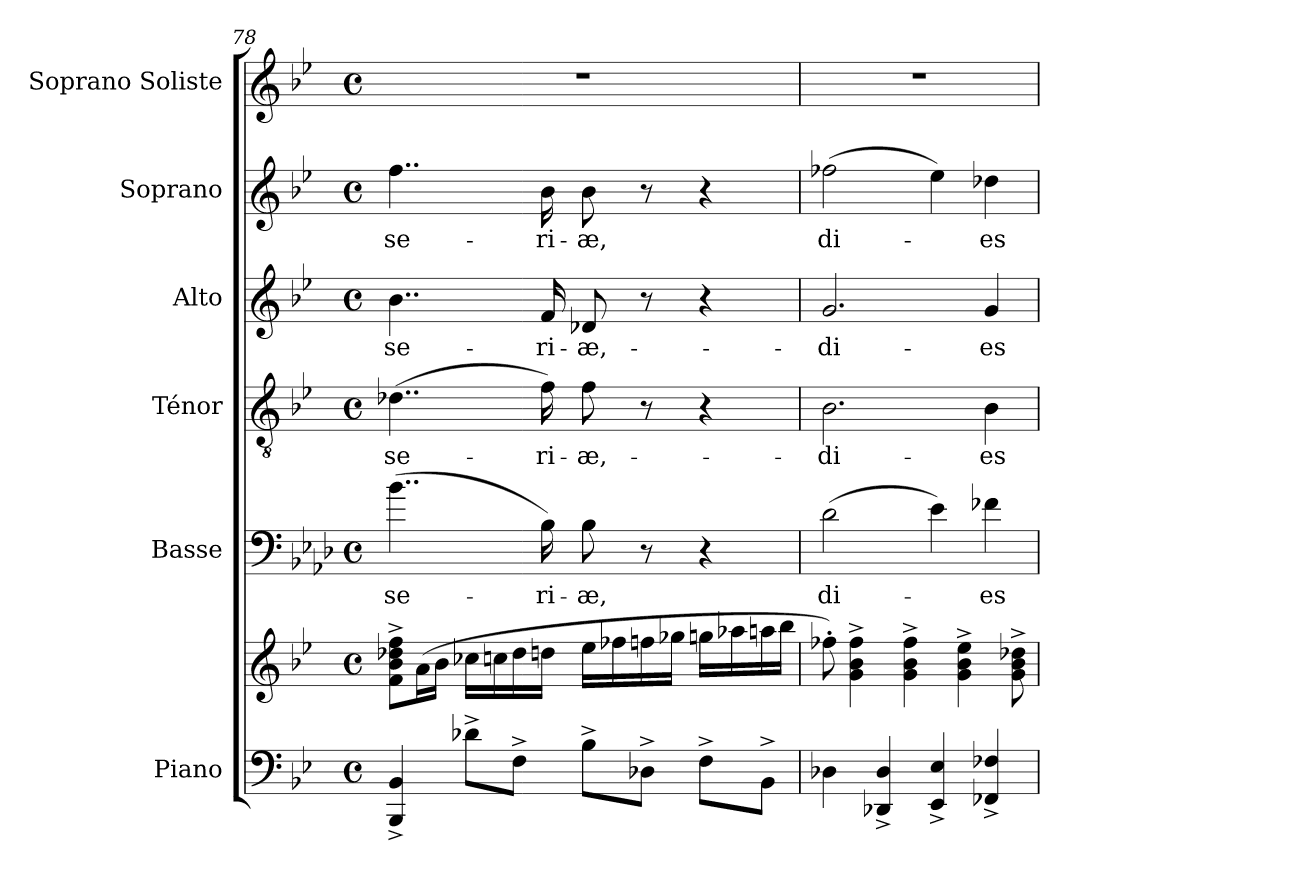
**kern	**kern	**kern	**text	**kern	**text	**kern	**text	**kern	**text	**kern
*part6	*part6	*part5	*part5	*part4	*part4	*part3	*part3	*part2	*part2	*part1
*staff7	*staff6	*staff5	*staff5	*staff4	*staff4	*staff3	*staff3	*staff2	*staff2	*staff1
*I"Piano	*	*I"Basse	*	*I"Ténor	*	*I"Alto	*	*I"Soprano	*	*I"Soprano Soliste
*I'Pno.	*	*I'B.	*	*I'T.	*	*I'A.	*	*I'S.	*	*
*clefF4	*clefG2	*clefF4	*	*clefGv2	*	*clefG2	*	*clefG2	*	*clefG2
*	*	*ITrd8c14	*	*	*	*	*	*	*	*
*k[b-e-]	*k[b-e-]	*k[b-e-a-d-]	*	*k[b-e-]	*	*k[b-e-]	*	*k[b-e-]	*	*k[b-e-]
*M4/4	*M4/4	*M4/4	*	*M4/4	*	*M4/4	*	*M4/4	*	*M4/4
*met(c)	*met(c)	*met(c)	*	*met(c)	*	*met(c)	*	*met(c)	*	*met(c)
=78	=78	=78	=78	=78	=78	=78	=78	=78	=78	=78
4BBB-/^ 4BB-/^	8f\^ 8b-\^ 8dd-X\^ 8ff\^L	(4..B-i\	-se-	(4..d-X\	-se-	4..b-\	-se-	4..ff\	-se-	1r
.	(16a\L	.	.	.	.	.	.	.	.	.
.	16b-\JJ	.	.	.	.	.	.	.	.	.
8d-X^\L	16cc-X\LL	.	.	.	.	.	.	.	.	.
.	16ccn\	.	.	.	.	.	.	.	.	.
8F^\J	16dd-\	.	.	.	.	.	.	.	.	.
.	16ddn\JJ	16BB-i\)	-ri-	16f\)	-ri-	16f/	-ri-	16b-\	-ri-	.
8B-^\L	16ee-\LL	8BB-i\	-æ,	8f\	-æ,-	8d-X/	-æ,-	8b-\	-æ,	.
.	16ff-X\	.	.	.	.	.	.	.	.	.
8D-X^\J	16ffn\	8r	.	8r	.	8r	.	8r	.	.
.	16gg-X\JJ	.	.	.	.	.	.	.	.	.
8F^\L	16ggn\LL	4r	.	4r	.	4r	.	4r	.	.
.	16aa-X\	.	.	.	.	.	.	.	.	.
8BB-^\J	16aan\	.	.	.	.	.	.	.	.	.
.	16bb-\JJ	.	.	.	.	.	.	.	.	.
!!LO:LB:g=z
=79	=79	=79	=79	=79	=79	=79	=79	=79	=79	=79
4D-X\	8ff-X'\)	(2D-i\	di-	2.B-\	di-	2.g/	-di-	(2ff-X\	di-	1r
.	4g\^ 4b-\^ 4ff-\^	.	.	.	.	.	.	.	.	.
4DD-X/^ 4D-/^	.	.	.	.	.	.	.	.	.	.
.	4g\^ 4b-\^ 4ff-\^	.	.	.	.	.	.	.	.	.
4EE-/^ 4E-/^	.	4E-i\)	.	.	.	.	.	4ee-\)	.	.
.	4g\^ 4b-\^ 4ee-\^	.	.	.	.	.	.	.	.	.
4FF-X/^ 4F-X/^	.	4F-Xi\	-es	4B-\	-es	4g/	-es	4dd-X\	-es	.
.	8g\^ 8b-\^ 8dd-X\^	.	.	.	.	.	.	.	.	.
=	=	=	=	=	=	=	=	=	=	=
*-	*-	*-	*-	*-	*-	*-	*-	*-	*-	*-
